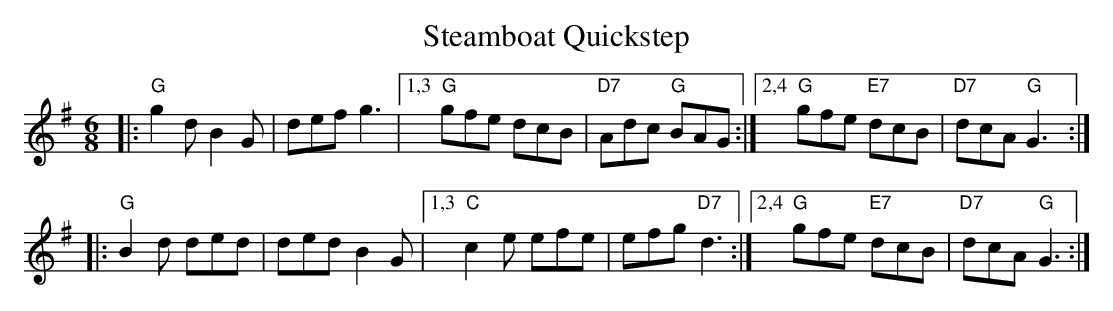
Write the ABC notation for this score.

X:1
T: Steamboat Quickstep
M: 6/8
K: G
|:   "G"g2d     B2G |     def     g3   |\
[1,3 "G"gfe     dcB | "D7"Adc  "G"BAG :|\
[2,4 "G"gfe "E7"dcB | "D7"dcA  "G"G3  :|
|:   "G"B2d     ded |     ded     B2G  |\
[1,3 "C"c2e     efe |     efg "D7"d3  :|\
[2,4 "G"gfe "E7"dcB | "D7"dcA  "G"G3  :|
